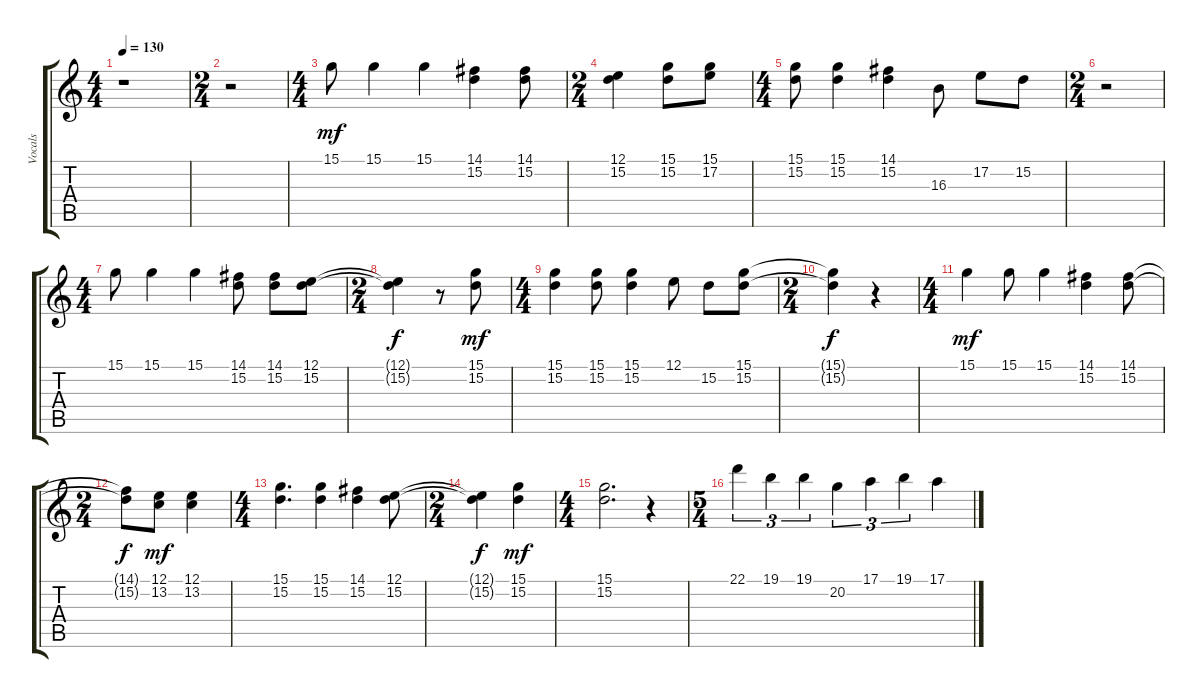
\track ("Vocals" "Vocals") {instrument kalimba}
\staff {score tabs}
\tuning (E4 B3 G3 D3 A2 E2) {hide}
\ts (4 4)
\tempo 130
\clef g2
\ks c
r.1{dy f} |
\ts (2 4)
r.2 |
\ts (4 4)
15.1.8{dy mf} 15.1.4 15.1.4 (14.1 15.2).4 (14.1 15.2).8 |
\ts (2 4)
(12.1 15.2).4 (15.1 15.2).8 (15.1 17.2).8 |
\ts (4 4)
(15.1 15.2).8 (15.1 15.2).4 (14.1 15.2).4 16.3.8 17.2.8 15.2.8 |
\ts (2 4)
r.2 |
\ts (4 4)
15.1.8 15.1.4 15.1.4 (14.1 15.2).8 (14.1 15.2).8 (12.1 15.2).8 |
\ts (2 4)
(12.1{t} 15.2{t}).4{dy f} r.8 (15.1 15.2).8{dy mf} |
\ts (4 4)
(15.1 15.2).4 (15.1 15.2).8 (15.1 15.2).4 12.1.8 15.2.8 (15.1 15.2).8 |
\ts (2 4)
(15.1{t} 15.2{t}).4{dy f} r.4 |
\ts (4 4)
15.1.4{dy mf} 15.1.8 15.1.4 (14.1 15.2).4 (14.1 15.2).8 |
\ts (2 4)
(14.1{t} 15.2{t}).8{dy f} (12.1 13.2).8{dy mf} (12.1 13.2).4 |
\ts (4 4)
(15.1 15.2).4{d} (15.1 15.2).4 (14.1 15.2).4 (12.1 15.2).8 |
\ts (2 4)
(12.1{t} 15.2{t}).4{dy f} (15.1 15.2).4{dy mf} |
\ts (4 4)
(15.1 15.2).2{d} r.4 |
\ts (5 4)
22.1.4{tu (3 2)} 19.1.4{tu (3 2)} 19.1.4{tu (3 2)} 20.2.4{tu (3 2)} 17.1.4{tu (3 2)} 19.1.4{tu (3 2)} 17.1.4
